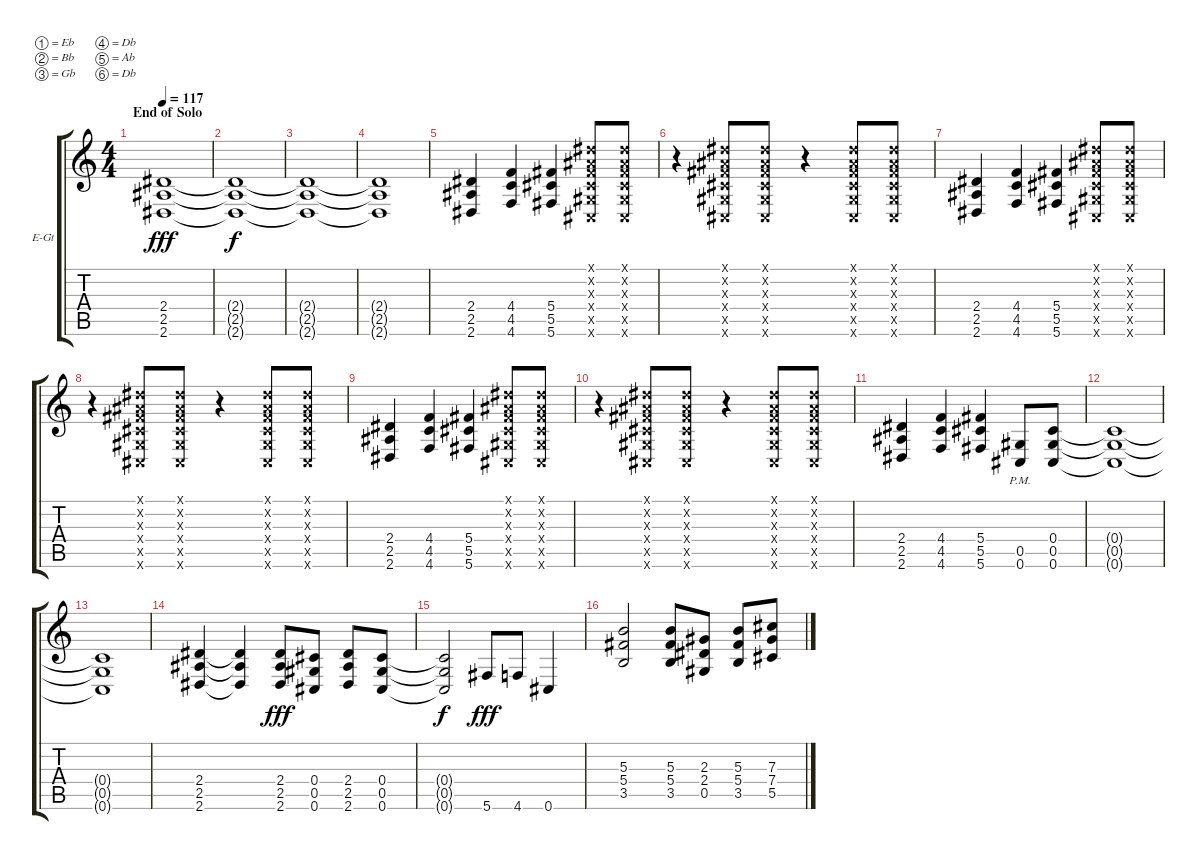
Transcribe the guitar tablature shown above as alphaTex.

\bracketExtendMode groupsimilarinstruments
\firstSystemTrackNameOrientation horizontal
\otherSystemsTrackNameOrientation horizontal
\track ("Rhythm" "E-Gt") {instrument distortionguitar}
\staff {score tabs}
\tuning (Eb4 Bb3 Gb3 Db3 Ab2 Db2)
\ts (4 4)
\section ("" "End of Solo")
\tempo 117
\clef g2
\ks c
(2.4 2.5 2.6).1{dy fff} |
(2.4{t} 2.5{t} 2.6{t}).1{dy f} |
(2.4{t} 2.5{t} 2.6{t}).1 |
(2.4{t} 2.5{t} 2.6{t}).1 |
(2.4 2.5 2.6).4 (4.4 4.5 4.6).4 (5.4 5.5 5.6).4 (0.1{x} 0.2{x} 0.3{x} 0.4{x} 0.5{x} 0.6{x}).8 (0.1{x} 0.2{x} 0.3{x} 0.4{x} 0.5{x} 0.6{x}).8 |
r.4 (0.1{x} 0.2{x} 0.3{x} 0.4{x} 0.5{x} 0.6{x}).8 (0.1{x} 0.2{x} 0.3{x} 0.4{x} 0.5{x} 0.6{x}).8 r.4 (0.1{x} 0.2{x} 0.3{x} 0.4{x} 0.5{x} 0.6{x}).8 (0.1{x} 0.2{x} 0.3{x} 0.4{x} 0.5{x} 0.6{x}).8 |
(2.4 2.5 2.6).4 (4.4 4.5 4.6).4 (5.4 5.5 5.6).4 (0.1{x} 0.2{x} 0.3{x} 0.4{x} 0.5{x} 0.6{x}).8 (0.1{x} 0.2{x} 0.3{x} 0.4{x} 0.5{x} 0.6{x}).8 |
r.4 (0.1{x} 0.2{x} 0.3{x} 0.4{x} 0.5{x} 0.6{x}).8 (0.1{x} 0.2{x} 0.3{x} 0.4{x} 0.5{x} 0.6{x}).8 r.4 (0.1{x} 0.2{x} 0.3{x} 0.4{x} 0.5{x} 0.6{x}).8 (0.1{x} 0.2{x} 0.3{x} 0.4{x} 0.5{x} 0.6{x}).8 |
(2.4 2.5 2.6).4 (4.4 4.5 4.6).4 (5.4 5.5 5.6).4 (0.1{x} 0.2{x} 0.3{x} 0.4{x} 0.5{x} 0.6{x}).8 (0.1{x} 0.2{x} 0.3{x} 0.4{x} 0.5{x} 0.6{x}).8 |
r.4 (0.1{x} 0.2{x} 0.3{x} 0.4{x} 0.5{x} 0.6{x}).8 (0.1{x} 0.2{x} 0.3{x} 0.4{x} 0.5{x} 0.6{x}).8 r.4 (0.1{x} 0.2{x} 0.3{x} 0.4{x} 0.5{x} 0.6{x}).8 (0.1{x} 0.2{x} 0.3{x} 0.4{x} 0.5{x} 0.6{x}).8 |
(2.4 2.5 2.6).4 (4.4 4.5 4.6).4 (5.4 5.5 5.6).4 (0.5{pm} 0.6{pm}).8 (0.4 0.5 0.6).8 |
(0.4{t} 0.5{t} 0.6{t}).1 |
(0.4{t} 0.5{t} 0.6{t}).1 |
(2.4 2.5 2.6).4 (2.4{t} 2.5{t} 2.6{t}).4 (2.4 2.5 2.6).8{dy fff} (0.4 0.5 0.6).8 (2.4 2.5 2.6).8 (0.4 0.5 0.6).8 |
(0.4{t} 0.5{t} 0.6{t}).2{dy f} 5.6.8{dy fff} 4.6.8 0.6.4 |
(5.3 5.4 3.5).2 (5.3 5.4 3.5).8 (2.3 2.4 0.5).8 (5.3 5.4 3.5).8 (7.3 7.4 5.5).8
